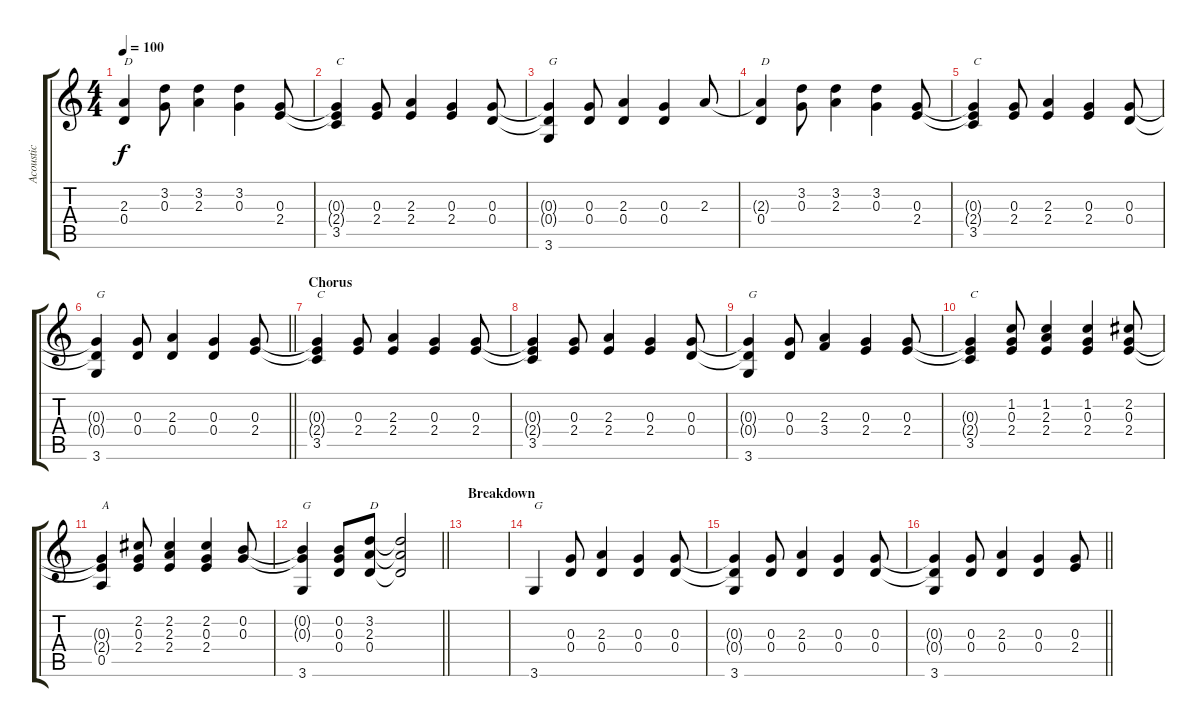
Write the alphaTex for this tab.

\track ("Acoustic" "Acoustic") {instrument acousticguitarsteel}
\staff {score tabs}
\tuning (E4 B3 G3 D3 A2 E2) {hide}
\ts (4 4)
\tempo 100
\clef g2
\ks c
(2.3{t} 0.4).4{txt "D" dy f} (3.2 0.3).8 (3.2 2.3).4 (3.2 0.3).4 (0.3 2.4).8 |
(0.3{t} 2.4{t} 3.5).4{txt "C"} (0.3 2.4).8 (2.3 2.4).4 (0.3 2.4).4 (0.3 0.4).8 |
(0.3{t} 0.4{t} 3.6).4{txt "G"} (0.3 0.4).8 (2.3 0.4).4 (0.3 0.4).4 2.3.8 |
(2.3{t} 0.4).4{txt "D"} (3.2 0.3).8 (3.2 2.3).4 (3.2 0.3).4 (0.3 2.4).8 |
(0.3{t} 2.4{t} 3.5).4{txt "C"} (0.3 2.4).8 (2.3 2.4).4 (0.3 2.4).4 (0.3 0.4).8 |
\barLineRight lightlight
(0.3{t} 0.4{t} 3.6).4{txt "G"} (0.3 0.4).8 (2.3 0.4).4 (0.3 0.4).4 (0.3 2.4).8 |
\section ("" "Chorus")
(0.3{t} 2.4{t} 3.5).4{txt "C"} (0.3 2.4).8 (2.3 2.4).4 (0.3 2.4).4 (0.3 2.4).8 |
(0.3{t} 2.4{t} 3.5).4 (0.3 2.4).8 (2.3 2.4).4 (0.3 2.4).4 (0.3 0.4).8 |
(0.3{t} 0.4{t} 3.6).4{txt "G"} (0.3 0.4).8 (2.3 3.4).4 (0.3 2.4).4 (0.3 2.4).8 |
(0.3{t} 2.4{t} 3.5).4{txt "C"} (1.2 0.3 2.4).8 (1.2 2.3 2.4).4 (1.2 0.3 2.4).4 (2.2 0.3 2.4).8 |
(0.3{t} 2.4{t} 0.5).4{txt "A"} (2.2 0.3 2.4).8 (2.2 2.3 2.4).4 (2.2 0.3 2.4).4 (0.2 0.3).8 |
\barLineRight lightlight
(0.2{t} 0.3{t} 3.6).4{txt "G"} (0.2 0.3 0.4).8 (3.2 2.3 0.4).8{txt "D"} (3.2{t} 2.3{t} 0.4{t}).2 |
\section ("" "Breakdown")
|
3.6.4{txt "G"} (0.3 0.4).8 (2.3 0.4).4 (0.3 0.4).4 (0.3 0.4).8 |
(0.3{t} 0.4{t} 3.6).4 (0.3 0.4).8 (2.3 0.4).4 (0.3 0.4).4 (0.3 0.4).8 |
\barLineRight lightlight
(0.3{t} 0.4{t} 3.6).4 (0.3 0.4).8 (2.3 0.4).4 (0.3 0.4).4 (0.3 2.4).8
